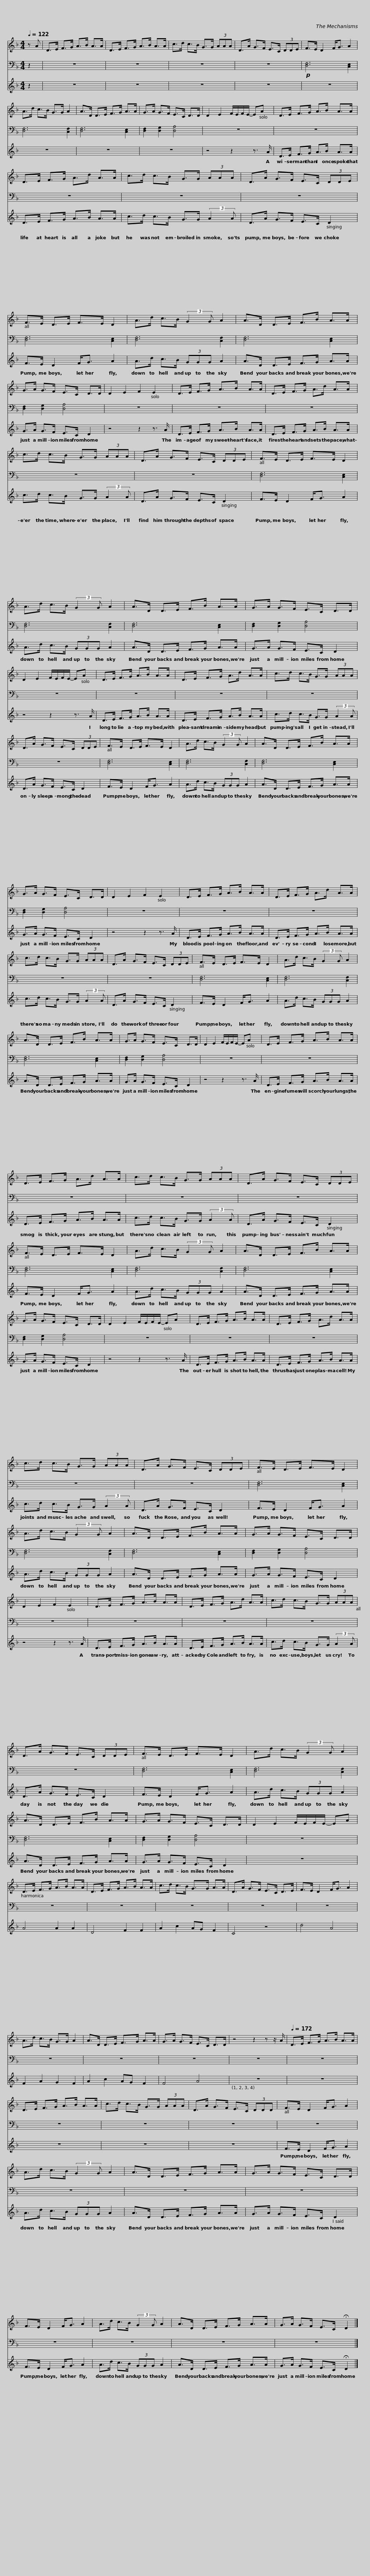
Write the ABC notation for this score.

X:1
%%score 1 2 3
L:1/8
Q:1/4=122
M:4/4
I:linebreak $
K:F
V:1 treble
V:2 bass
V:3 treble
V:1
 z A | D>E F>G A>B A>A | D>E F>G A>B A>A |$ c>d c>B G>G (3AAA | D>A G>F E>C (3DDE |$ %5
 F>E D2 F<G A2 | A>d c>B G>G A2 |$ A>D D>E F>G A>A | G>A G>F E>C D>D |$ D2 E2 F/E/F/E/- EA |$ %10
 D>E F>G A>B A>A | D>E F>G A>d A>A |$ c>d c>B G>G (3AAA | D>A G>F E>C (3DDE |$ F>E D>E F>E D2 | %15
 A>d c>B (3:2:2G2 G A2 |$ A>D D>E F>B A>A | G>A G>F E>C D>D | D2 E2 F2 E2 |$ D>E F>G A>B A>A | %20
 D>E F>G A>d A>A |$ c>d c>B G>G (3AAA | D>A G>F E>C (3DDE |$ F>E D>E F>E D2 | A>d c>B (3:2:2G2 G A2 |$ %25
 A>D D>E F>B A>A | G>A G>F E>C D>D |$ D2 E2 F/E/F/E/- EA |$ D>E F>G A>B A>A | D>E F>G A>d A>A |$ %30
 c>d c>B G>G (3AAA | D>A G>F E>C (3DDE |$ F>E D>E F>E D2 | A>d c>B (3:2:2G2 G A2 |$ A>D D>E F>B A>A | %35
 G>A G>F E>C D>D |$ D2 E2 F2 E2 |$ D>E F>G A>B A>A | D>E F>G A>d A>A |$ c>d c>B G>G (3AAA | %40
 D>A G>F E>C (3DDE |$ F>E D>E F>E D2 | A>d c>B (3:2:2G2 G A2 |$ A>D D>E F>B A>A | G>A G>F E>C D>D |$ %45
 D2 E2 F/E/F/E/- EA |$ D>E F>G A>B A>A | D>E F>G A>d A>A |$ c>d c>B G>G (3AAA | D>A G>F E>C (3DDE |$ %50
 F>E D>E F>E D2 | A>d c>B (3:2:2G2 G A2 |$ A>D D>E F>B A>A | G>A G>F E>C D>D |$ D2 E2 F/E/F/E/- EA |$ %55
 D>E F>G A>B A>A | D>E F>G A>d A>A |$ c>d c>B G>G (3AAA | D>A G>F E>C (3DDE |$ F>E D>E F>E D2 | %60
 A>d c>B (3:2:2G2 G A2 |$ A>D D>E F>B A>A | G>A G>F E>C D>D |$ D2 E2 F2 E2 |$ D>E F>G A>B A>A | %65
 D>E F>G A>d A>A |$ c>d c>B G>G (3AAA | D>A G>F E>C (3DDE |$ F>E D>E F>E D2 | A>d c>B (3:2:2G2 G A2 |$ %70
 A>D D>E F>B A>A | G>A G>F E>C D>D |$ D2 E2 F/E/F/E/- EA |$ D>E F>G A>B A>A | D>E F>G A>B A>A | %75
 c>d c>B G>G A>A | D>A G>F E>C D>E |$ F>E D2 F<G A2 | A>d c>B G>G A2 | A>D D>E F>G A>A | %80
 G>A G>F E>C D>D |$ z4 z2 z z/ A/ |$[Q:1/4=172] D>E F>G A>B A>A | D>E F>G A>B A>A | c>d c>B G>G (3AAA | %85
 D>A G>F E>C (3DDD |$ F>E D2 F<G A2 | A>d c>B (3:2:2G2 G A2 |$ A>D D>E F>G A>A | G>A G>F E>C D>D |$ %90
 F>E D2 F<G A2 | A>d c>B (3:2:2G2 G A2 |$ A>D D>E F>G A>A | G>A G>F E>C !fermata!D2 |] %94
V:2
 z2 | z8 | z8 |$ z8 | z8 |$ %5
!p! [D,F,]6 [C,E,]2 | [D,F,]6 [C,F,]2 |$ [D,F,]6 [C,E,]2 | [D,F,]2 [D,G,]2 [D,A,]4 |$ z8 |$ %10
 z8 | z8 |$ z8 | z8 |$ [D,F,]6 [C,E,]2 | %15
 [D,F,]6 [C,F,]2 |$ [D,F,]6 [C,E,]2 | [D,F,]2 [D,G,]2 [D,A,]4 | z8 |$ z8 | %20
 z8 |$ z8 | z8 |$ [D,F,]6 [C,E,]2 | [D,F,]6 [C,F,]2 |$ %25
 [D,F,]6 [C,E,]2 | [D,F,]2 [D,G,]2 [D,A,]4 |$ z8 |$ z8 | z8 |$ %30
 z8 | z8 |$ [D,F,]6 [C,E,]2 | [D,F,]6 [C,F,]2 |$ [D,F,]6 [C,E,]2 | %35
 [D,F,]2 [D,G,]2 [D,A,]4 |$ z8 |$ z8 | z8 |$ z8 | %40
 z8 |$ [D,F,]6 [C,E,]2 | [D,F,]6 [C,F,]2 |$ [D,F,]6 [C,E,]2 | [D,F,]2 [D,G,]2 [D,A,]4 |$ %45
 z8 |$ z8 | z8 |$ z8 | z8 |$ %50
 [D,F,]6 [C,E,]2 | [D,F,]6 [C,F,]2 |$ [D,F,]6 [C,E,]2 | [D,F,]2 [D,G,]2 [D,A,]4 |$ z8 |$ %55
 z8 | z8 |$ z8 | z8 |$ [D,F,]6 [C,E,]2 | %60
 [D,F,]6 [C,F,]2 |$ [D,F,]6 [C,E,]2 | [D,F,]2 [D,G,]2 [D,A,]4 |$ z8 |$ z8 | %65
 z8 |$ z8 | z8 |$ [D,F,]6 [C,E,]2 | [D,F,]6 [C,F,]2 |$ %70
 [D,F,]6 [C,E,]2 | [D,F,]2 [D,G,]2 [D,A,]4 |$ z8 |$ z8 | z8 | %75
 z8 | z8 |$ z8 | z8 | z8 | %80
 z8 |$ z8 |$ z8 | z8 | z8 | %85
 z8 |$ z8 | z8 |$ z8 | z8 |$ %90
 z8 | z8 |$ z8 | z8 |] %94
V:3
 z2 | z8 | z8 |$ z8 | z8 |$ %5
 z8 | z8 |$ z8 | z8 |$ z4 z2 z3/2 A/ |$ %10
 D>E F>G A>B A>A | D>E F>G A>B A>A |$ c>d c>B G>G (3:2:2A2 A | D>A G>F E>C D2 |$ F>E D2 F<G A2 | %15
 A>d c>B (3GGG A2 |$ A>D D>E F>G A>A | G>A G>F E>C D2 | z4 z2 z3/2 A/ |$ D>E F>G A>B A>A | %20
 D>E F>G A>B A>A |$ c>d c>B G>G (3:2:2A2 A | D>A G>F E>C D2 |$ F>E D2 F<G A2 | A>d c>B (3GGG A2 |$ %25
 A>D D>E F>G A>A | G>A G>F E>C D2 |$ z4 z2 z3/2 A/ |$ D>E F>G A>B A>A | D>E F>G A>B A>A |$ %30
 c>d c>B G>G (3:2:2A2 A | D>A G>F E>C D2 |$ F>E D2 F<G A2 | A>d c>B (3GGG A2 |$ A>D D>E F>G A>A | %35
 G>A G>F E>C D2 |$ z4 z2 z3/2 A/ |$ D>E F>G A>B A>A | D>E F>G A>B A>A |$ c>d c>B G>G (3:2:2A2 A | %40
 D>A G>F E>C D2 |$ F>E D2 F<G A2 | A>d c>B (3GGG A2 |$ A>D D>E F>G A>A | G>A G>F E>C D2 |$ %45
 z4 z2 z3/2 A/ |$ D>E F>G A>B A>A | D>E F>G A>B A>A |$ c>d c>B G>G (3:2:2A2 A | D>A G>F E>C D2 |$ %50
 F>E D2 F<G A2 | A>d c>B (3GGG A2 |$ A>D D>E F>G A>A | G>A G>F E>C D2 |$ z4 z2 z3/2 A/ |$ %55
 D>E F>G A>B A>A | D>E F>G A>B A>A |$ c>d c>B G>G (3:2:2A2 A | D>A G>F E>C D2 |$ F>E D2 F<G A2 | %60
 A>d c>B (3GGG A2 |$ A>D D>E F>G A>A | G>A G>F E>C D2 |$ z4 z2 z3/2 A/ |$ D>E F>G A>B A>A | %65
 D>E F>G A>B A>A |$ c>d c>B G>G (3:2:2A2 A | D>A G>F E>C D2 |$ F>E D2 F<G A2 | A>d c>B (3GGG A2 |$ %70
 A>D D>E F>G A>A | G>A G>F E>C D2 |$ z8 |$ A4 A2 A2 | D4 F2 F2 | %75
 A2 c2 AG F2 | C4 z4 |$ d4 A4 | F2 A2 G2 F2 | A2 c2 AG F2 | %80
 F4 A4 |$ z8 |$ z8 | z8 | z8 | %85
 z8 |$ F>E D2 F<G A2 | A>d c>B (3GGG A2 |$ A>D D>E F>G A>A | G>A G>F E>C D2 |$ %90
 F>E D2 F<G A2 | A>d c>B (3GGG A2 |$ A>D D>E F>G A>A | G>A G>F E>C !fermata!D2 |] %94
